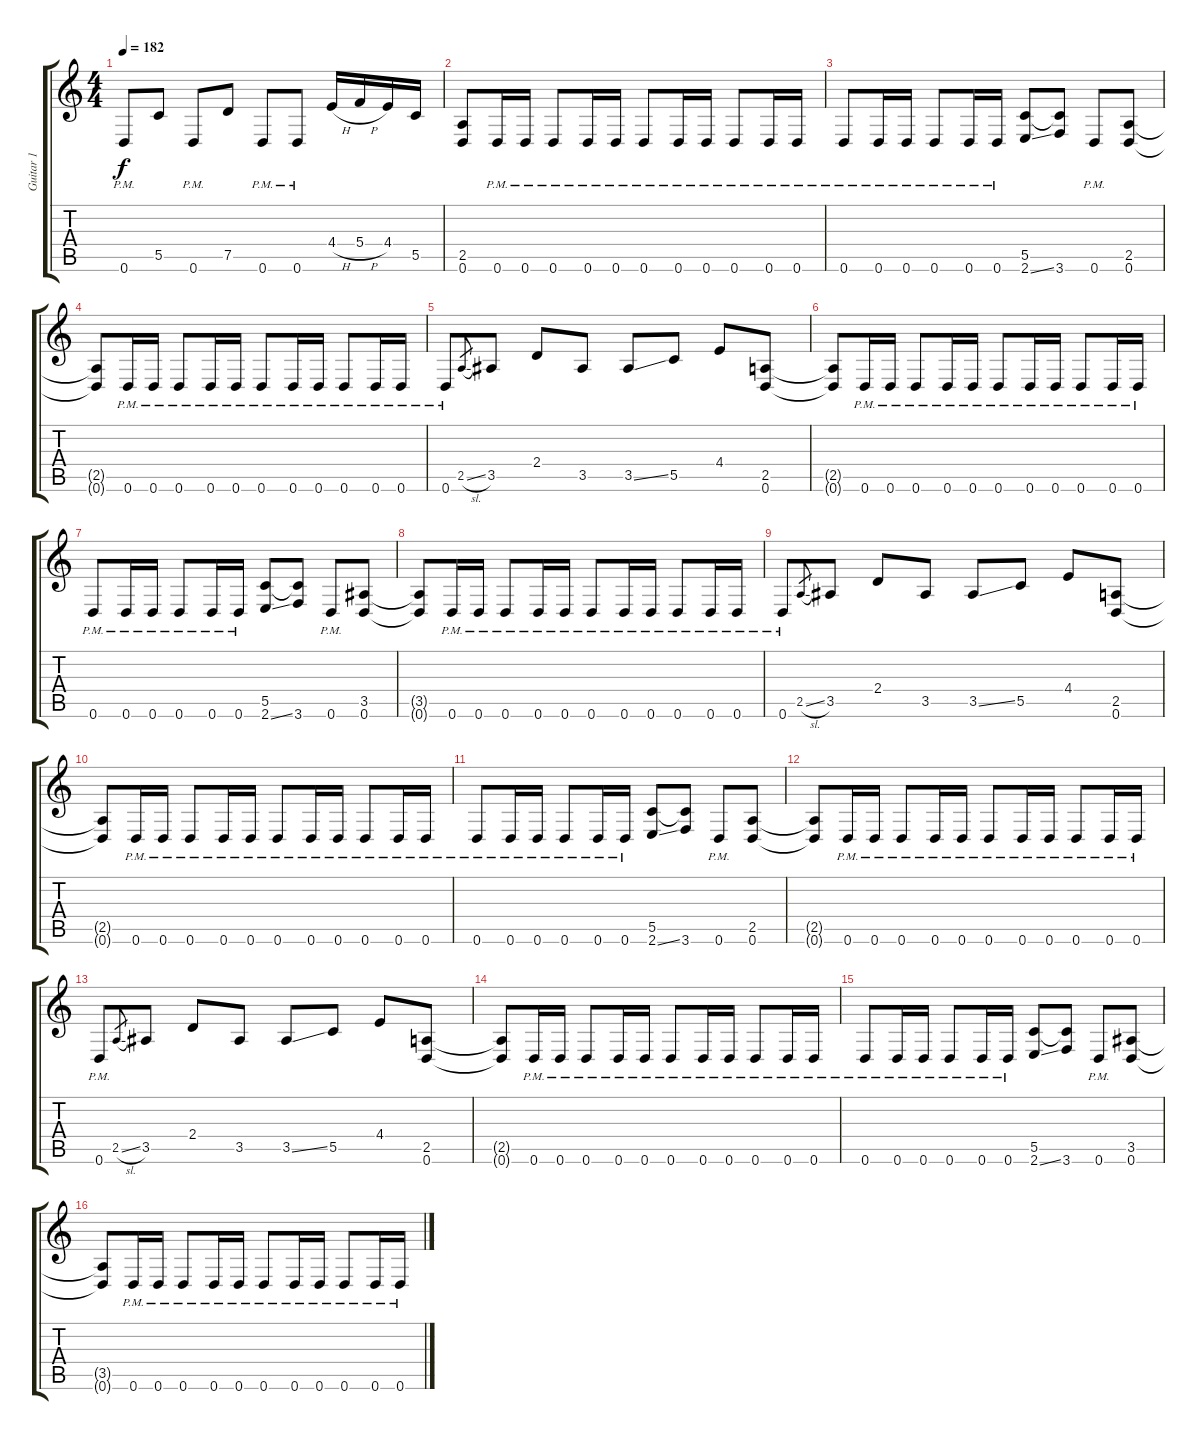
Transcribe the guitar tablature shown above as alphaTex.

\track ("Guitar 1" "Guitar 1") {instrument distortionguitar}
\staff {score tabs}
\tuning (D4 A3 F3 C3 G2 D2) {hide}
\ts (4 4)
\tempo 182
\clef g2
\ks c
0.6{pm}.8{dy f} 5.5.8 0.6{pm}.8 7.5.8 0.6{pm}.8 0.6{pm}.8 4.4{h}.16 5.4{h}.16 4.4.16 5.5.16 |
(2.5 0.6).8 0.6{pm}.16 0.6{pm}.16 0.6{pm}.8 0.6{pm}.16 0.6{pm}.16 0.6{pm}.8 0.6{pm}.16 0.6{pm}.16 0.6{pm}.8 0.6{pm}.16 0.6{pm}.16 |
0.6{pm}.8 0.6{pm}.16 0.6{pm}.16 0.6{pm}.8 0.6{pm}.16 0.6{pm}.16 (5.5 2.6{ss}).8 (5.5{t} 3.6).8 0.6{pm}.8 (2.5 0.6).8 |
(2.5{t} 0.6{t}).8 0.6{pm}.16 0.6{pm}.16 0.6{pm}.8 0.6{pm}.16 0.6{pm}.16 0.6{pm}.8 0.6{pm}.16 0.6{pm}.16 0.6{pm}.8 0.6{pm}.16 0.6{pm}.16 |
0.6{pm}.8 2.5{sl}.8{gr} 3.5.8 2.4.8 3.5.8 3.5{ss}.8 5.5.8 4.4.8 (2.5 0.6).8 |
(2.5{t} 0.6{t}).8 0.6{pm}.16 0.6{pm}.16 0.6{pm}.8 0.6{pm}.16 0.6{pm}.16 0.6{pm}.8 0.6{pm}.16 0.6{pm}.16 0.6{pm}.8 0.6{pm}.16 0.6{pm}.16 |
0.6{pm}.8 0.6{pm}.16 0.6{pm}.16 0.6{pm}.8 0.6{pm}.16 0.6{pm}.16 (5.5 2.6{ss}).8 (5.5{t} 3.6).8 0.6{pm}.8 (3.5 0.6).8 |
(3.5{t} 0.6{t}).8 0.6{pm}.16 0.6{pm}.16 0.6{pm}.8 0.6{pm}.16 0.6{pm}.16 0.6{pm}.8 0.6{pm}.16 0.6{pm}.16 0.6{pm}.8 0.6{pm}.16 0.6{pm}.16 |
0.6{pm}.8 2.5{sl}.8{gr} 3.5.8 2.4.8 3.5.8 3.5{ss}.8 5.5.8 4.4.8 (2.5 0.6).8 |
(2.5{t} 0.6{t}).8 0.6{pm}.16 0.6{pm}.16 0.6{pm}.8 0.6{pm}.16 0.6{pm}.16 0.6{pm}.8 0.6{pm}.16 0.6{pm}.16 0.6{pm}.8 0.6{pm}.16 0.6{pm}.16 |
0.6{pm}.8 0.6{pm}.16 0.6{pm}.16 0.6{pm}.8 0.6{pm}.16 0.6{pm}.16 (5.5 2.6{ss}).8 (5.5{t} 3.6).8 0.6{pm}.8 (2.5 0.6).8 |
(2.5{t} 0.6{t}).8 0.6{pm}.16 0.6{pm}.16 0.6{pm}.8 0.6{pm}.16 0.6{pm}.16 0.6{pm}.8 0.6{pm}.16 0.6{pm}.16 0.6{pm}.8 0.6{pm}.16 0.6{pm}.16 |
0.6{pm}.8 2.5{sl}.8{gr} 3.5.8 2.4.8 3.5.8 3.5{ss}.8 5.5.8 4.4.8 (2.5 0.6).8 |
(2.5{t} 0.6{t}).8 0.6{pm}.16 0.6{pm}.16 0.6{pm}.8 0.6{pm}.16 0.6{pm}.16 0.6{pm}.8 0.6{pm}.16 0.6{pm}.16 0.6{pm}.8 0.6{pm}.16 0.6{pm}.16 |
0.6{pm}.8 0.6{pm}.16 0.6{pm}.16 0.6{pm}.8 0.6{pm}.16 0.6{pm}.16 (5.5 2.6{ss}).8 (5.5{t} 3.6).8 0.6{pm}.8 (3.5 0.6).8 |
(3.5{t} 0.6{t}).8 0.6{pm}.16 0.6{pm}.16 0.6{pm}.8 0.6{pm}.16 0.6{pm}.16 0.6{pm}.8 0.6{pm}.16 0.6{pm}.16 0.6{pm}.8 0.6{pm}.16 0.6{pm}.16
